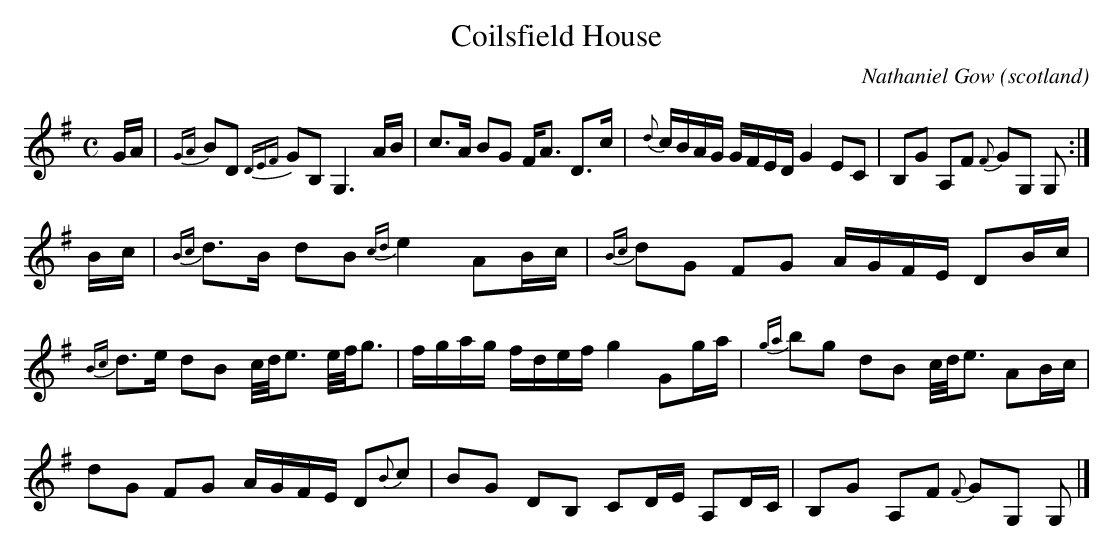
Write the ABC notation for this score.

X:1
T:Coilsfield House
O:scotland
M:C
C:Nathaniel Gow
K:G
G/A/|\
{GA}BD {DEF}GB, G,3 A/B/|c>A BG F<A D>c|\
{d}c/B/A/G/ G/F/E/D/ G2 EC|B,G A,F {F}GG, G,:|
B/c/|\
{Bc}d>B dB {cd}e2 AB/c/|\
{Bc}dG FG A/G/F/E/ DB/c/|
{Bc}d>e dB c/4d/4e3/2 e/4f/4g3/2|\
f/g/a/g/ f/d/e/f/ g2 Gg/a/|\
{ga}bg dB c/4d/4e3/2 AB/c/|
dG FG A/G/F/E/ D{B}c|\
BG DB, CD/E/ A,D/C/|B,G A,F {F}GG, G,|]
